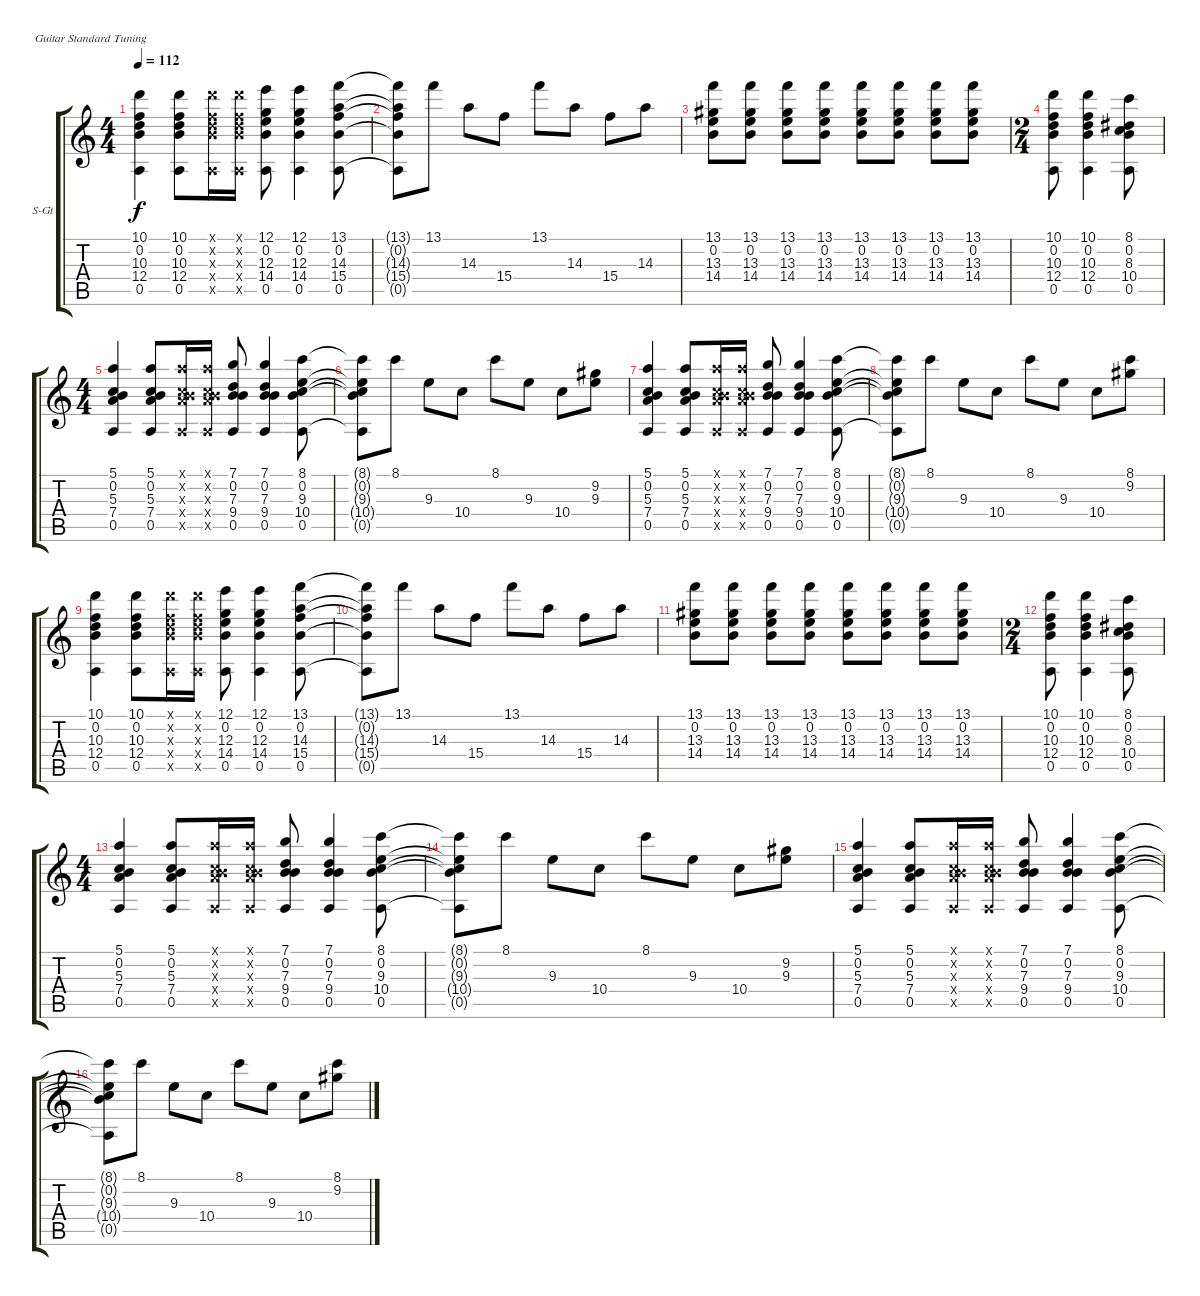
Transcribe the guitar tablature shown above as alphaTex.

\bracketExtendMode groupsimilarinstruments
\firstSystemTrackNameOrientation horizontal
\otherSystemsTrackNameOrientation horizontal
\track ("guitar clean (Artur Potemkin)" "S-Gt") {instrument acousticguitarsteel}
\staff {score tabs}
\tuning (E4 B3 G3 D3 A2 E2)
\ts (4 4)
\tempo 112
\clef g2
\ks aminor
(10.1 0.2 10.3 12.4 0.5).4{dy f} (10.1 0.2 10.3 12.4 0.5).8 (10.1{x} 0.2{x} 10.3{x} 12.4{x} 0.5{x}).16 (10.1{x} 0.2{x} 10.3{x} 12.4{x} 0.5{x}).16 (12.1 0.2 12.3 14.4 0.5).8 (12.1 0.2 12.3 14.4 0.5).4 (13.1 0.2 14.3 15.4 0.5).8 |
(13.1{t} 0.2{t} 14.3{t} 15.4{t} 0.5{t}).8 13.1.8 14.3.8 15.4.8 13.1.8 14.3.8 15.4.8 14.3.8 |
(13.1 13.3 14.4 0.2).8 (13.3 14.4 13.1 0.2).8 (14.4 13.1 13.3 0.2).8 (13.1 13.3 14.4 0.2).8 (13.3 13.1 14.4 0.2).8 (14.4 13.1 13.3 0.2).8 (13.1 13.3 14.4 0.2).8 (13.3 13.1 14.4 0.2).8 |
\ts (2 4)
\beaming (8 2 2 2 2)
(10.1 0.2 10.3 12.4 0.5).8 (10.1 0.2 10.3 12.4 0.5).4 (8.1 0.2 8.3 10.4 0.5).8 |
\ts (4 4)
\beaming (8 2 2 2 2)
(5.1 0.2 5.3 7.4 0.5).4 (5.1 0.2 5.3 7.4 0.5).8 (5.1{x} 0.2{x} 5.3{x} 7.4{x} 0.5{x}).16 (5.1{x} 0.2{x} 5.3{x} 7.4{x} 0.5{x}).16 (7.1 0.2 7.3 9.4 0.5).8 (7.1 0.2 7.3 9.4 0.5).4 (8.1 0.2 9.3 10.4 0.5).8 |
(8.1{t} 0.2{t} 9.3{t} 10.4{t} 0.5{t}).8 8.1.8 9.3.8 10.4.8 8.1.8 9.3.8 10.4.8 (9.2 9.3).8 |
(5.1 0.2 5.3 7.4 0.5).4 (5.1 0.2 5.3 7.4 0.5).8 (5.1{x} 0.2{x} 5.3{x} 7.4{x} 0.5{x}).16 (5.1{x} 0.2{x} 5.3{x} 7.4{x} 0.5{x}).16 (7.1 0.2 7.3 9.4 0.5).8 (7.1 0.2 7.3 9.4 0.5).4 (8.1 0.2 9.3 10.4 0.5).8 |
(8.1{t} 0.2{t} 9.3{t} 10.4{t} 0.5{t}).8 8.1.8 9.3.8 10.4.8 8.1.8 9.3.8 10.4.8 (8.1 9.2).8 |
(10.1 0.2 10.3 12.4 0.5).4 (10.1 0.2 10.3 12.4 0.5).8 (10.1{x} 0.2{x} 10.3{x} 12.4{x} 0.5{x}).16 (10.1{x} 0.2{x} 10.3{x} 12.4{x} 0.5{x}).16 (12.1 0.2 12.3 14.4 0.5).8 (12.1 0.2 12.3 14.4 0.5).4 (13.1 0.2 14.3 15.4 0.5).8 |
(13.1{t} 0.2{t} 14.3{t} 15.4{t} 0.5{t}).8 13.1.8 14.3.8 15.4.8 13.1.8 14.3.8 15.4.8 14.3.8 |
(13.1 13.3 14.4 0.2).8 (13.3 14.4 13.1 0.2).8 (14.4 13.1 13.3 0.2).8 (13.1 13.3 14.4 0.2).8 (13.3 13.1 14.4 0.2).8 (14.4 13.1 13.3 0.2).8 (13.1 13.3 14.4 0.2).8 (13.3 13.1 14.4 0.2).8 |
\ts (2 4)
\beaming (8 2 2 2 2)
(10.1 0.2 10.3 12.4 0.5).8 (10.1 0.2 10.3 12.4 0.5).4 (8.1 0.2 8.3 10.4 0.5).8 |
\ts (4 4)
\beaming (8 2 2 2 2)
(5.1 0.2 5.3 7.4 0.5).4 (5.1 0.2 5.3 7.4 0.5).8 (5.1{x} 0.2{x} 5.3{x} 7.4{x} 0.5{x}).16 (5.1{x} 0.2{x} 5.3{x} 7.4{x} 0.5{x}).16 (7.1 0.2 7.3 9.4 0.5).8 (7.1 0.2 7.3 9.4 0.5).4 (8.1 0.2 9.3 10.4 0.5).8 |
(8.1{t} 0.2{t} 9.3{t} 10.4{t} 0.5{t}).8 8.1.8 9.3.8 10.4.8 8.1.8 9.3.8 10.4.8 (9.2 9.3).8 |
(5.1 0.2 5.3 7.4 0.5).4 (5.1 0.2 5.3 7.4 0.5).8 (5.1{x} 0.2{x} 5.3{x} 7.4{x} 0.5{x}).16 (5.1{x} 0.2{x} 5.3{x} 7.4{x} 0.5{x}).16 (7.1 0.2 7.3 9.4 0.5).8 (7.1 0.2 7.3 9.4 0.5).4 (8.1 0.2 9.3 10.4 0.5).8 |
(8.1{t} 0.2{t} 9.3{t} 10.4{t} 0.5{t}).8 8.1.8 9.3.8 10.4.8 8.1.8 9.3.8 10.4.8 (8.1 9.2).8
